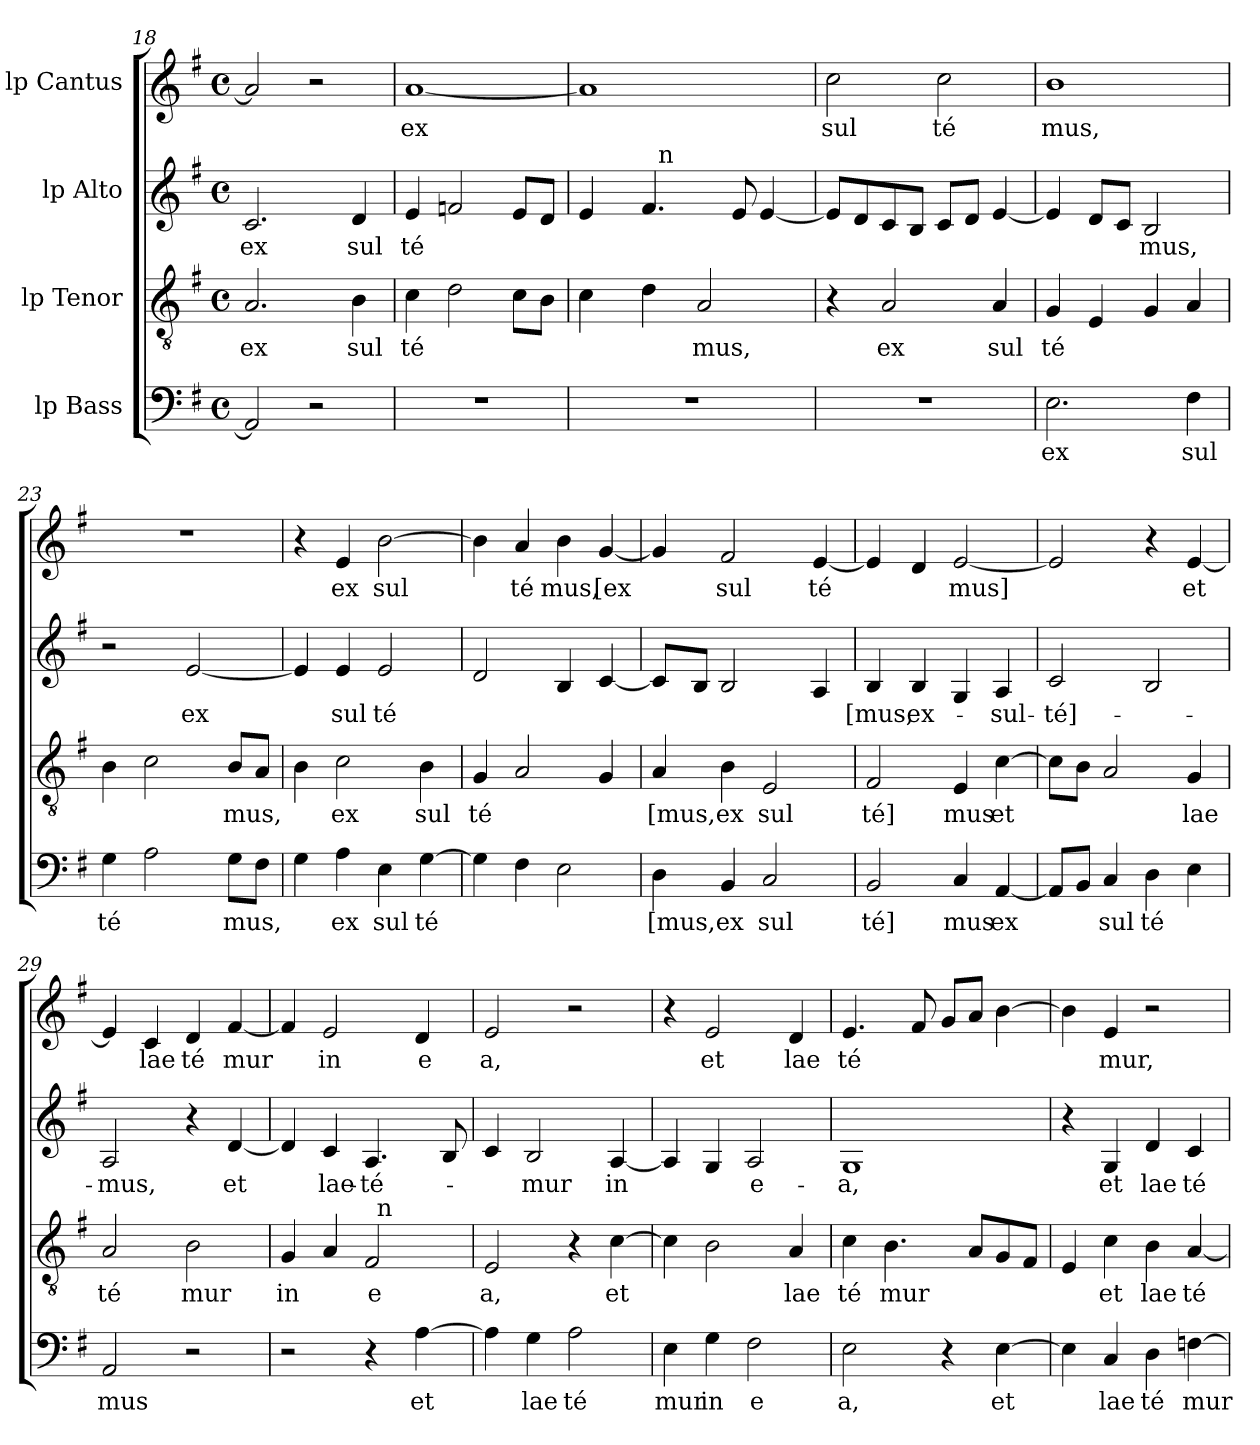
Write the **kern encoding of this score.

**kern	**text	**kern	**text	**kern	**text	**kern	**text
*part4	*part4	*part3	*part3	*part2	*part2	*part1	*part1
*staff4	*staff4	*staff3	*staff3	*staff2	*staff2	*staff1	*staff1
*I"lp Bass	*	*I"lp Tenor	*	*I"lp Alto	*	*I"lp Cantus	*
*clefF4	*	*clefGv2	*	*clefG2	*	*clefG2	*
*k[f#]	*	*k[f#]	*	*k[f#]	*	*k[f#]	*
*G:	*	*G:	*	*G:	*	*G:	*
*M4/4	*	*M4/4	*	*M4/4	*	*M4/4	*
*met(c)	*	*met(c)	*	*met(c)	*	*met(c)	*
=18	=18	=18	=18	=18	=18	=18	=18
!	!	!	!LO:LY:b:cj	!	!LO:LY:b:cj	!	!
2AA/]	.	2.A/	ex	2.c/	ex	2a/]	.
2r	.	.	.	.	.	2r	.
!	!	!	!LO:LY:b:cj	!	!LO:LY:b:cj	!	!
.	.	4B\	sul	4d/	sul	.	.
=19	=19	=19	=19	=19	=19	=19	=19
!	!	!	!LO:LY:b:cj	!	!LO:LY:b:cj	!	!LO:LY:b:cj
1r	.	4c\	té	4e/	té	[>1a	ex
.	.	2d\	.	2fn/	.	.	.
.	.	8c\L	.	8e/L	.	.	.
.	.	8B\J	.	8d/J	.	.	.
!!LO:LB:g=z
=20	=20	=20	=20	=20	=20	=20	=20
*	*	*^	*	*^	*	*^	*
*	*	*	*^	*	*	*	*	*	*	*
1r	.	4c\	32ryy	8ryy	.	4e/	4ryy	.	1a]	4ryy	.
.	.	.	2ryy	.	.	.	.	.	.	.	.
.	.	.	.	2..ryy	.	.	.	.	.	.	.
.	.	4d\	.	.	.	4.f#/	32ryy	.	.	64ryy	.
.	.	.	.	.	.	.	.	.	.	2ryy	.
!	!	!	!	!	!	!	!LO:TX:a:t=n	!	!	!	!
.	.	.	.	.	.	.	2ryy	.	.	.	.
!	!	!	!	!	!LO:LY:b:cj	!	!	!	!	!	!
.	.	2A/	.	.	mus,	.	.	.	.	.	.
.	.	.	4...ryy	.	.	.	.	.	.	.	.
.	.	.	.	.	.	8e/	.	.	.	.	.
.	.	.	.	.	.	[<4e/	.	.	.	.	.
.	.	.	.	.	.	.	.	.	.	8...ryy	.
.	.	.	.	.	.	.	8..ryy	.	.	.	.
=21	=21	=21	=21	=21	=21	=21	=21	=21	=21	=21	=21
!	!	!	!	!	!	!	!	!	!	!	!LO:LY:b:cj
*	*	*v	*v	*v	*	*	*	*	*v	*v	*
*	*	*	*	*v	*v	*	*	*
1r	.	4r	.	8e/L]	.	2cc\	sul
.	.	.	.	8d/	.	.	.
!	!	!	!LO:LY:b:cj	!	!	!	!
.	.	2A/	ex	8c/	.	.	.
.	.	.	.	8B/J	.	.	.
!	!	!	!	!	!	!	!LO:LY:b:cj
.	.	.	.	8c/L	.	2cc\	té
.	.	.	.	8d/J	.	.	.
!	!	!	!LO:LY:b:cj	!	!	!	!
.	.	4A/	sul	[<4e/	.	.	.
=22	=22	=22	=22	=22	=22	=22	=22
!	!LO:LY:b:cj	!	!LO:LY:b:cj	!	!	!	!LO:LY:b:cj
2.E\	ex	4G/	té	4e/]	.	1b	mus,
.	.	4E/	.	8d/L	.	.	.
.	.	.	.	8c/J	.	.	.
!	!	!	!	!	!LO:LY:b:cj	!	!
.	.	4G/	.	2B/	mus,	.	.
!	!LO:LY:b:cj	!	!	!	!	!	!
4F#\	sul	4A/	.	.	.	.	.
=23	=23	=23	=23	=23	=23	=23	=23
!	!LO:LY:b:cj	!	!	!	!	!	!
4G\	té	4B\	.	2r	.	1r	.
2A\	.	2c\	.	.	.	.	.
!	!	!	!	!	!LO:LY:b:cj	!	!
.	.	.	.	[<2e/	ex	.	.
!	!LO:LY:b	!	!LO:LY:b	!	!	!	!
8G\L	mus,	8B/L	mus,	.	.	.	.
8F#\J	.	8A/J	.	.	.	.	.
=24	=24	=24	=24	=24	=24	=24	=24
4G\	.	4B\	.	4e/]	.	4r	.
!	!LO:LY:b:cj	!	!LO:LY:b:cj	!	!LO:LY:b:cj	!	!LO:LY:b:cj
4A\	ex	2c\	ex	4e/	sul	4e/	ex
!	!LO:LY:b:cj	!	!	!	!LO:LY:b:cj	!	!LO:LY:b:cj
4E\	sul	.	.	2e/	té	[>2b\	sul
!	!LO:LY:b:cj	!	!LO:LY:b:cj	!	!	!	!
[>4G\	té	4B\	sul	.	.	.	.
=25	=25	=25	=25	=25	=25	=25	=25
!	!	!	!LO:LY:b:cj	!	!	!	!
4G\]	.	4G/	té	2d/	.	4b\]	.
!	!	!	!	!	!	!	!LO:LY:b:cj
4F#\	.	2A/	.	.	.	4a/	té
!	!	!	!	!	!	!	!LO:LY:b:cj
2E\	.	.	.	4B/	.	4b\	mus,
!	!	!	!	!	!	!	!LO:LY:b:cj
.	.	4G/	.	[>4c/	.	[>4g/	[ex
!!LO:PB:g=z
=26	=26	=26	=26	=26	=26	=26	=26
!	!LO:LY:b:cj	!	!LO:LY:b:cj	!	!	!	!
*	*	*^	*	*^	*	*	*
4D\	[mus,	4A/	16ryy	[mus,	8c/L]	32ryy	.	4g/]	.
.	.	.	.	.	.	2ryy	.	.	.
.	.	.	2...ryy	.	.	.	.	.	.
.	.	.	.	.	8B/J	.	.	.	.
!	!LO:LY:b:cj	!	!	!LO:LY:b:cj	!	!	!	!	!LO:LY:b:cj
4BB/	ex	4B\	.	ex	2B/	.	.	2f#/	sul
!	!LO:LY:b:cj	!	!	!LO:LY:b:cj	!	!	!	!	!
2C/	sul	2E/	.	sul	.	.	.	.	.
.	.	.	.	.	.	4...ryy	.	.	.
!	!	!	!	!	!	!	!	!	!LO:LY:b:cj
.	.	.	.	.	4A/	.	.	[<4e/	té
=27	=27	=27	=27	=27	=27	=27	=27	=27	=27
!	!LO:LY:b:cj	!	!	!LO:LY:b:cj	!	!	!LO:LY:b:cj	!	!
*	*	*v	*v	*	*	*	*	*	*
*	*	*	*	*v	*v	*	*	*
2BB/	té]	2F#/	té]	4B/	[mus,	4e/]	.
!	!	!	!	!	!LO:LY:b:cj	!	!
.	.	.	.	4B/	ex-	4d/	.
!	!LO:LY:b:cj	!	!LO:LY:b:cj	!	!	!	!LO:LY:b:cj
4C/	mus	4E/	mus	4G/	.	[<2e/	mus]
!	!LO:LY:b:cj	!	!LO:LY:b:cj	!	!LO:LY:b:cj	!	!
[<4AA/	ex	[>4c\	et	4A/	-sul-	.	.
=28	=28	=28	=28	=28	=28	=28	=28
!	!	!	!	!	!LO:LY:b:cj	!	!
8AA/L]	.	8c\L]	.	2c/	-té]-	2e/]	.
8BB/J	.	8B\J	.	.	.	.	.
!	!LO:LY:b:cj	!	!	!	!	!	!
4C/	sul	2A/	.	.	.	.	.
!	!LO:LY:b:cj	!	!	!	!	!	!
4D\	té	.	.	2B/	.	4r	.
!	!	!	!LO:LY:b:cj	!	!	!	!LO:LY:b:cj
4E\	.	4G/	lae	.	.	[<4e/	et
=29	=29	=29	=29	=29	=29	=29	=29
!	!LO:LY:b:cj	!	!LO:LY:b:cj	!	!LO:LY:b:cj	!	!
2AA/	mus	2A/	té	2A/	-mus,	4e/]	.
!	!	!	!	!	!	!	!LO:LY:b:cj
.	.	.	.	.	.	4c/	lae
!	!	!	!LO:LY:b:cj	!	!	!	!LO:LY:b:cj
2r	.	2B\	mur	4r	.	4d/	té
!	!	!	!	!	!LO:LY:b:cj	!	!LO:LY:b:cj
.	.	.	.	[<4d/	et	[<4f#/	mur
=30	=30	=30	=30	=30	=30	=30	=30
!	!	!	!LO:LY:b:cj	!	!	!	!
*	*	*^	*	*	*	*	*
2r	.	4G/	2ryy	in	4d/]	.	4f#/]	.
!	!	!	!	!	!	!LO:LY:b:cj	!	!LO:LY:b:cj
.	.	4A/	.	.	4c/	lae-	2e/	in
!	!	!	!	!LO:LY:b:cj	!	!LO:LY:b:cj	!	!
4r	.	2F#/	32ryy	e	4.A/	-té-	.	.
!	!	!	!LO:TX:a:t=n	!	!	!	!	!
.	.	.	4...ryy	.	.	.	.	.
!	!LO:LY:b:cj	!	!	!	!	!	!	!LO:LY:b:cj
[>4A\	et	.	.	.	.	.	4d/	e
.	.	.	.	.	8B/	.	.	.
=31	=31	=31	=31	=31	=31	=31	=31	=31
!	!	!	!	!LO:LY:b:cj	!	!	!	!LO:LY:b:cj
*	*	*v	*v	*	*	*	*	*
4A\]	.	2E/	a,	4c/	.	2e/	a,
!	!LO:LY:b:cj	!	!	!	!LO:LY:b:cj	!	!
4G\	lae	.	.	2B/	-mur	.	.
!	!LO:LY:b:cj	!	!	!	!	!	!
2A\	té	4r	.	.	.	2r	.
!	!	!	!LO:LY:b:cj	!	!LO:LY:b:cj	!	!
.	.	[>4c\	et	[<4A/	in	.	.
=32	=32	=32	=32	=32	=32	=32	=32
!	!LO:LY:b:cj	!	!	!	!	!	!
4E\	mur	4c\]	.	4A/]	.	4r	.
!	!LO:LY:b:cj	!	!	!	!	!	!LO:LY:b:cj
4G\	in	2B\	.	4G/	.	2e/	et
!	!LO:LY:b:cj	!	!	!	!LO:LY:b:cj	!	!
2F#\	e	.	.	2A/	e-	.	.
!	!	!	!LO:LY:b:cj	!	!	!	!LO:LY:b:cj
.	.	4A/	lae	.	.	4d/	lae
!!LO:LB:g=z
=33	=33	=33	=33	=33	=33	=33	=33
!	!LO:LY:b:cj	!	!LO:LY:b:cj	!	!LO:LY:b:cj	!	!LO:LY:b:cj
2E\	a,	4c\	té	1G	-a,	4.e/	té
!	!	!	!LO:LY:b	!	!	!	!
.	.	4.B\	mur	.	.	.	.
.	.	.	.	.	.	8f#/	.
4r	.	.	.	.	.	8g/L	.
.	.	8A/L	.	.	.	8a/J	.
!	!LO:LY:b:cj	!	!	!	!	!	!
[>4E\	et	8G/	.	.	.	[>4b\	.
.	.	8F#/J	.	.	.	.	.
=34	=34	=34	=34	=34	=34	=34	=34
4E\]	.	4E/	.	4r	.	4b\]	.
!	!LO:LY:b:cj	!	!LO:LY:b:cj	!	!LO:LY:b:cj	!	!LO:LY:b:cj
4C/	lae	4c\	et	4G/	et	4e/	mur,
!	!LO:LY:b:cj	!	!LO:LY:b:cj	!	!LO:LY:b:cj	!	!
4D\	té	4B\	lae	4d/	lae	2r	.
!	!LO:LY:b:cj	!	!LO:LY:b:cj	!	!LO:LY:b:cj	!	!
[>4Fn\	mur	[<4A/	té	4c/	té	.	.
=	=	=	=	=	=	=	=
*-	*-	*-	*-	*-	*-	*-	*-
